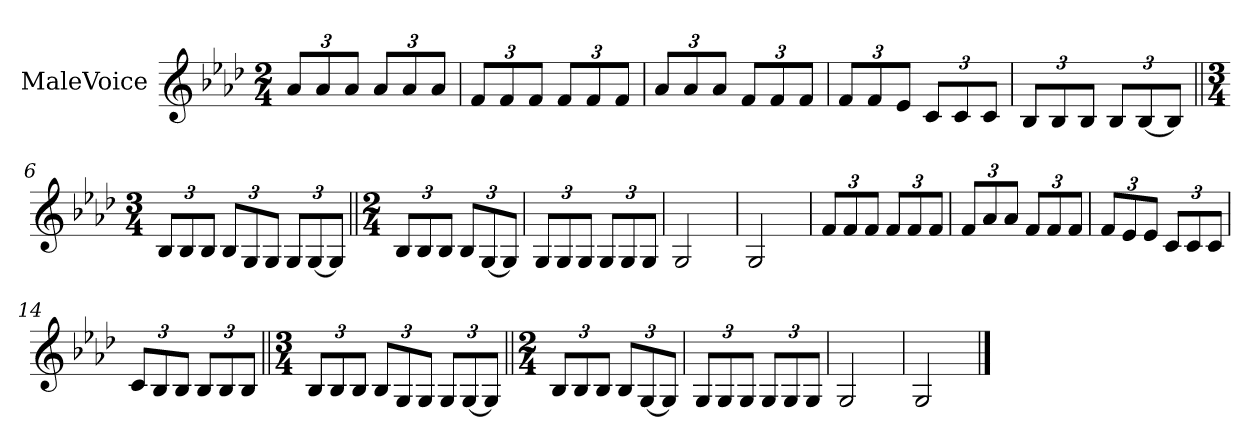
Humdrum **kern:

**kern
*part1
*staff1
*I"MaleVoice
*clefG2
*k[b-e-a-d-]
*M2/4
*MM80
=1
12a-/L
12a-/
12a-/J
12a-/L
12a-/
12a-/J
=2
12f/L
12f/
12f/J
12f/L
12f/
12f/J
=3
12a-/L
12a-/
12a-/J
12f/L
12f/
12f/J
=4
12f/L
12f/
12e-/J
12c/L
12c/
12c/J
=5
12B-/L
12B-/
12B-/J
12B-/L
[12B-/
12B-/J]
=6||
*M3/4
12B-/L
12B-/
12B-/J
12B-/L
12G/
12G/J
12G/L
[12G/
12G/J]
=7||
*M2/4
12B-/L
12B-/
12B-/J
12B-/L
[12G/
12G/J]
=8
12G/L
12G/
12G/J
12G/L
12G/
12G/J
=9
2G
=10
2G
=11
12f/L
12f/
12f/J
12f/L
12f/
12f/J
=12
12f/L
12a-/
12a-/J
12f/L
12f/
12f/J
=13
12f/L
12e-/
12e-/J
12c/L
12c/
12c/J
=14
12c/L
12B-/
12B-/J
12B-/L
12B-/
12B-/J
=15||
*M3/4
12B-/L
12B-/
12B-/J
12B-/L
12G/
12G/J
12G/L
[12G/
12G/J]
=16||
*M2/4
12B-/L
12B-/
12B-/J
12B-/L
[12G/
12G/J]
=17
12G/L
12G/
12G/J
12G/L
12G/
12G/J
=18
2G
=19
2G
==
*-
